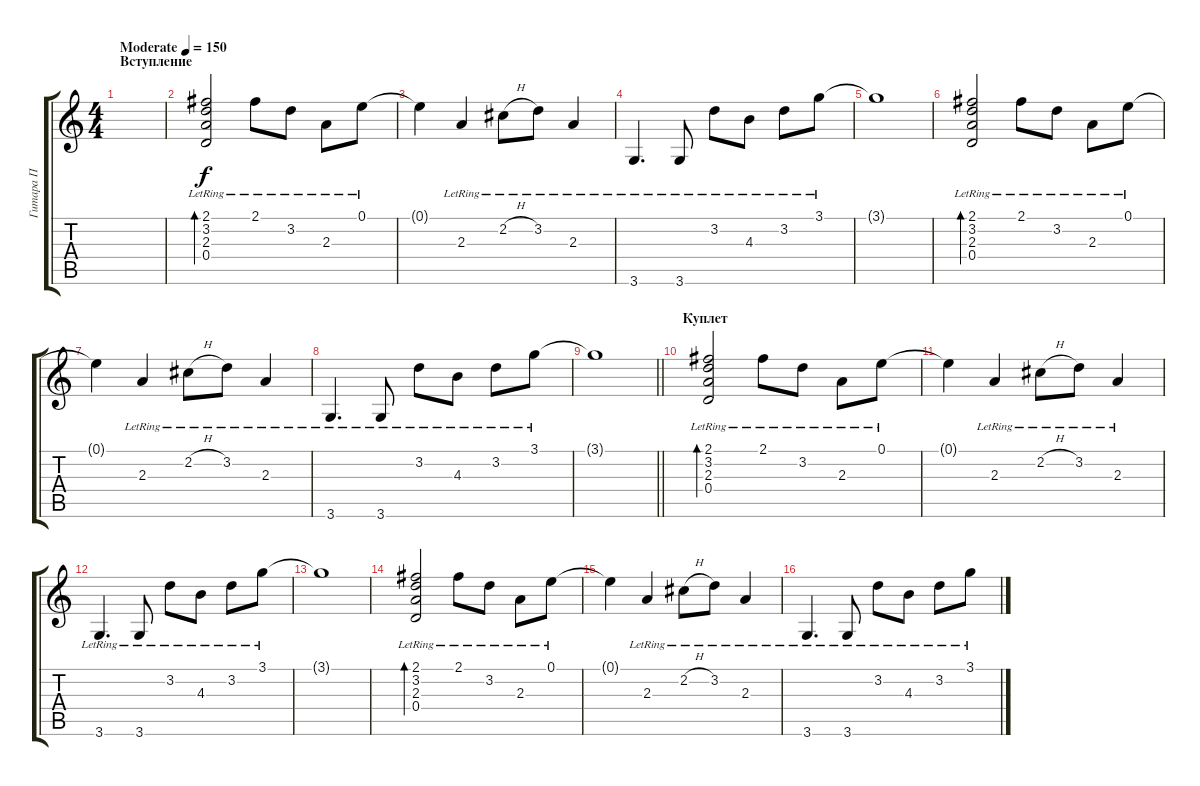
\track ("Гитара П" "Гитара П") {instrument distortionguitar}
\staff {score tabs}
\tuning (E4 B3 G3 D3 A2 E2) {hide}
\ts (4 4)
\section ("" "Вступление")
\tempo (150 "Moderate")
\clef g2
\ks c
|
(2.1{lr} 3.2{lr} 2.3{lr} 0.4{lr}).2{bd 120} 2.1{lr}.8 3.2{lr}.8 2.3{lr}.8 0.1{lr}.8 |
0.1{t}.4 2.3{lr}.4 2.2{h lr}.8 3.2{lr}.8 2.3{lr}.4 |
3.6{lr}.4{d} 3.6{lr}.8 3.2{lr}.8 4.3{lr}.8 3.2{lr}.8 3.1{lr}.8 |
3.1{t}.1 |
(2.1{lr} 3.2{lr} 2.3{lr} 0.4{lr}).2{bd 120} 2.1{lr}.8 3.2{lr}.8 2.3{lr}.8 0.1{lr}.8 |
0.1{t}.4 2.3{lr}.4 2.2{h lr}.8 3.2{lr}.8 2.3{lr}.4 |
3.6{lr}.4{d} 3.6{lr}.8 3.2{lr}.8 4.3{lr}.8 3.2{lr}.8 3.1{lr}.8 |
\barLineRight lightlight
3.1{t}.1 |
\section ("" "Куплет")
(2.1{lr} 3.2{lr} 2.3{lr} 0.4{lr}).2{bd 120} 2.1{lr}.8 3.2{lr}.8 2.3{lr}.8 0.1{lr}.8 |
0.1{t}.4 2.3{lr}.4 2.2{h lr}.8 3.2{lr}.8 2.3{lr}.4 |
3.6{lr}.4{d} 3.6{lr}.8 3.2{lr}.8 4.3{lr}.8 3.2{lr}.8 3.1{lr}.8 |
3.1{t}.1 |
(2.1{lr} 3.2{lr} 2.3{lr} 0.4{lr}).2{bd 120} 2.1{lr}.8 3.2{lr}.8 2.3{lr}.8 0.1{lr}.8 |
0.1{t}.4 2.3{lr}.4 2.2{h lr}.8 3.2{lr}.8 2.3{lr}.4 |
3.6{lr}.4{d} 3.6{lr}.8 3.2{lr}.8 4.3{lr}.8 3.2{lr}.8 3.1{lr}.8
